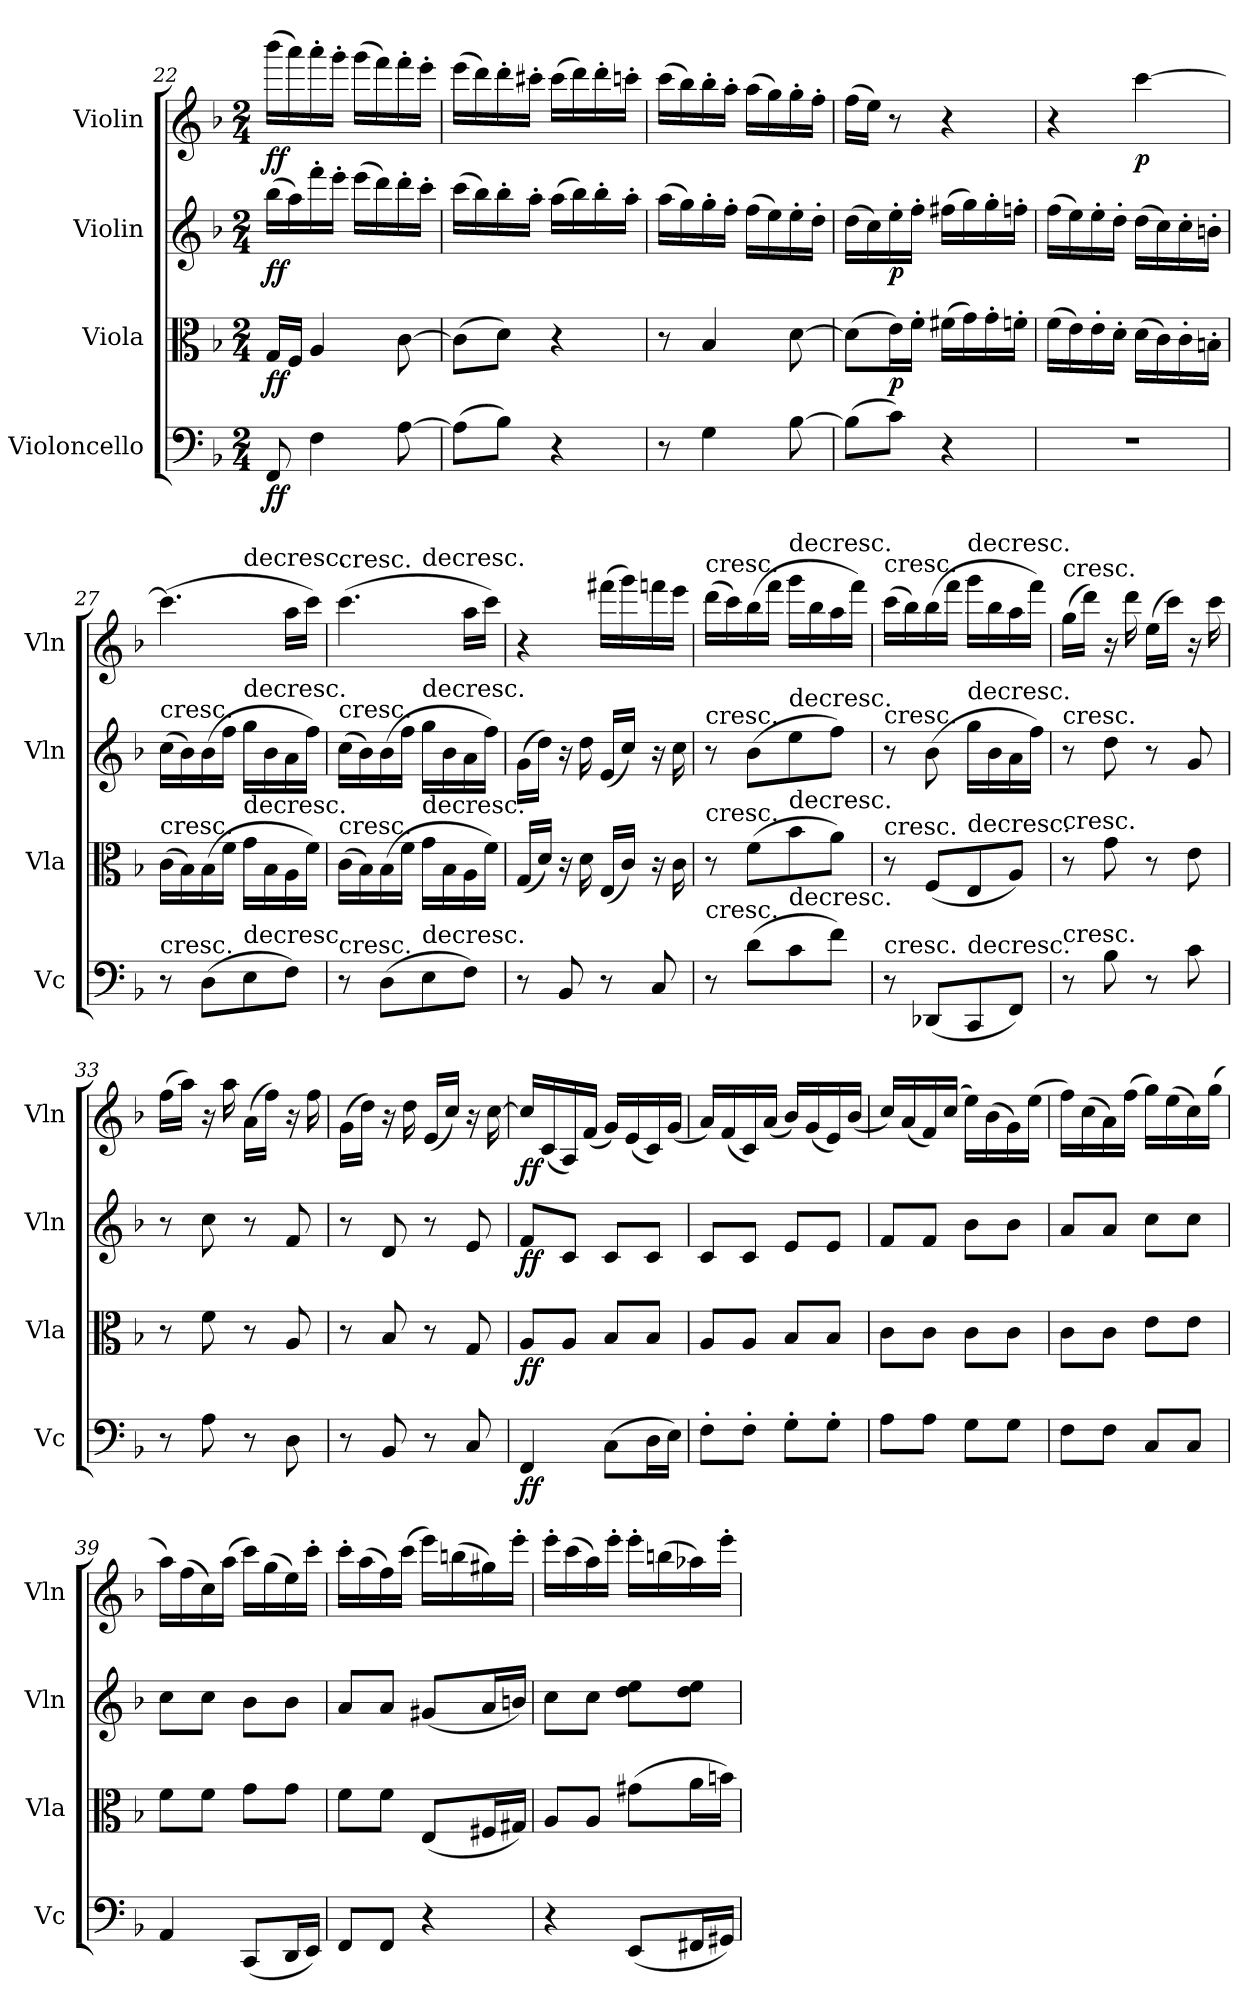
**kern	**dynam	**kern	**dynam	**kern	**dynam	**kern	**dynam
*part4	*part4	*part3	*part3	*part2	*part2	*part1	*part1
*staff4	*staff4	*staff3	*staff3	*staff2	*staff2	*staff1	*staff1
*I"Violoncello	*	*I"Viola	*	*I"Violin	*	*I"Violin	*
*I'Vc	*	*I'Vla	*	*I'Vln	*	*I'Vln	*
*clefF4	*	*clefC3	*	*clefG2	*	*clefG2	*
*k[b-]	*	*k[b-]	*	*k[b-]	*	*k[b-]	*
*F:	*	*F:	*	*F:	*	*F:	*
*M2/4	*	*M2/4	*	*M2/4	*	*M2/4	*
=22	=22	=22	=22	=22	=22	=22	=22
8FF/	ff	16G/LL	ff	(16bb-\LL	ff	(16bbb-\LL	ff
.	.	16F/JJ	.	16aa\)	.	16aaa\)	.
4F\	.	4A/	.	16fff'\	.	16aaa'\	.
.	.	.	.	16eee'\JJ	.	16ggg'\JJ	.
.	.	.	.	(16eee\LL	.	(16ggg\LL	.
.	.	.	.	16ddd\)	.	16fff\)	.
[8A\	.	[8c\	.	16ddd'\	.	16fff'\	.
.	.	.	.	16ccc'\JJ	.	16eee'\JJ	.
=23	=23	=23	=23	=23	=23	=23	=23
(8A\L]	.	(8c\L]	.	(16ccc\LL	.	(16eee\LL	.
.	.	.	.	16bb-\)	.	16ddd\)	.
8B-\J)	.	8d\J)	.	16bb-'\	.	16ddd'\	.
.	.	.	.	16aa'\JJ	.	16ccc#X'\JJ	.
4r	.	4r	.	(16aa\LL	.	(16ccc#\LL	.
.	.	.	.	16bb-\)	.	16ddd\)	.
.	.	.	.	16bb-'\	.	16ddd'\	.
.	.	.	.	16aa'\JJ	.	16cccn'\JJ	.
=24	=24	=24	=24	=24	=24	=24	=24
8r	.	8r	.	(16aa\LL	.	(16ccc\LL	.
.	.	.	.	16gg\)	.	16bb-\)	.
4G\	.	4B-/	.	16gg'\	.	16bb-'\	.
.	.	.	.	16ff'\JJ	.	16aa'\JJ	.
.	.	.	.	(16ff\LL	.	(16aa\LL	.
.	.	.	.	16ee\)	.	16gg\)	.
[8B-\	.	[8d\	.	16ee'\	.	16gg'\	.
.	.	.	.	16dd'\JJ	.	16ff'\JJ	.
=25	=25	=25	=25	=25	=25	=25	=25
(8B-\L]	.	(8d\L]	.	(16dd\LL	.	(16ff\LL	.
.	.	.	.	16cc\)	.	16ee\JJ)	.
8c\J)	.	16e\L)	p	16ee'\	p	8r	.
.	.	16f'\JJ	.	16ff'\JJ	.	.	.
4r	.	(16f#X\LL	.	(16ff#X\LL	.	4r	.
.	.	16g\)	.	16gg\)	.	.	.
.	.	16g'\	.	16gg'\	.	.	.
.	.	16fn'\JJ	.	16ffn'\JJ	.	.	.
=26	=26	=26	=26	=26	=26	=26	=26
2r	.	(16f\LL	.	(16ff\LL	.	4r	.
.	.	16e\)	.	16ee\)	.	.	.
.	.	16e'\	.	16ee'\	.	.	.
.	.	16d'\JJ	.	16dd'\JJ	.	.	.
.	.	(16d\LL	.	(16dd\LL	.	[4ccc\	p
.	.	16c\)	.	16cc\)	.	.	.
.	.	16c'\	.	16cc'\	.	.	.
.	.	16Bn'\JJ	.	16bn'\JJ	.	.	.
=27	=27	=27	=27	=27	=27	=27	=27
!	!	!	!	!	!	!LO:TX:t=cresc.	!
!	!	!	!	!LO:TX:t=cresc.	!	!	!
!	!	!LO:TX:t=cresc.	!	!	!	!	!
!LO:TX:t=cresc.	!	!	!	!	!	!	!
*	*	*	*	*	*	*^	*
8r	.	(16c\LL	.	(16cc\LL	.	(4.ccc\]	4ryy	.
.	.	16B-\)	.	16b-\)	.	.	.	.
(8D\L	.	(16B-\	.	(16b-\	.	.	.	.
.	.	16f\JJ	.	16ff\JJ	.	.	.	.
!	!	!	!	!	!	!	!LO:TX:t=decresc.	!
!	!	!	!	!LO:TX:t=decresc.	!	!	!	!
!	!	!LO:TX:t=decresc.	!	!	!	!	!	!
!LO:TX:t=decresc.	!	!	!	!	!	!	!	!
8E\	.	16g\LL	.	16gg\LL	.	.	4ryy	.
.	.	16B-\	.	16b-\	.	.	.	.
8F\J)	.	16A\	.	16a\	.	16aa\LL	.	.
.	.	16f\JJ)	.	16ff\JJ)	.	16ccc\JJ)	.	.
=28	=28	=28	=28	=28	=28	=28	=28	=28
!	!	!	!	!	!	!LO:TX:t=cresc.	!	!
!	!	!	!	!LO:TX:t=cresc.	!	!	!	!
!	!	!LO:TX:t=cresc.	!	!	!	!	!	!
!LO:TX:t=cresc.	!	!	!	!	!	!	!	!
8r	.	(16c\LL	.	(16cc\LL	.	(4.ccc\	4ryy	.
.	.	16B-\)	.	16b-\)	.	.	.	.
(8D\L	.	(16B-\	.	(16b-\	.	.	.	.
.	.	16f\JJ	.	16ff\JJ	.	.	.	.
!	!	!	!	!	!	!	!LO:TX:t=decresc.	!
!	!	!	!	!LO:TX:t=decresc.	!	!	!	!
!	!	!LO:TX:t=decresc.	!	!	!	!	!	!
!LO:TX:t=decresc.	!	!	!	!	!	!	!	!
8E\	.	16g\LL	.	16gg\LL	.	.	4ryy	.
.	.	16B-\	.	16b-\	.	.	.	.
8F\J)	.	16A\	.	16a\	.	16aa\LL	.	.
.	.	16f\JJ)	.	16ff\JJ)	.	16ccc\JJ)	.	.
*	*	*	*	*	*	*v	*v	*
=29	=29	=29	=29	=29	=29	=29	=29
8r	.	(16G/LL	.	(16g\LL	.	4r	.
.	.	16d/JJ)	.	16dd\JJ)	.	.	.
8BB-/	.	16r	.	16r	.	.	.
.	.	16d\	.	16dd\	.	.	.
8r	.	(16E/LL	.	(16e/LL	.	(16fff#X\LL	.
.	.	16c/JJ)	.	16cc/JJ)	.	16ggg\)	.
8C/	.	16r	.	16r	.	16fffn\	.
.	.	16c\	.	16cc\	.	16eee\JJ	.
=30	=30	=30	=30	=30	=30	=30	=30
!	!	!	!	!	!	!LO:TX:t=cresc.	!
!	!	!	!	!LO:TX:t=cresc.	!	!	!
!	!	!LO:TX:t=cresc.	!	!	!	!	!
!LO:TX:t=cresc.	!	!	!	!	!	!	!
8r	.	8r	.	8r	.	(16ddd\LL	.
.	.	.	.	.	.	16ccc\)	.
(8d\L	.	(8f\L	.	(8b-\L	.	(16bb-\	.
.	.	.	.	.	.	16fff\JJ	.
!	!	!	!	!	!	!LO:TX:t=decresc.	!
!	!	!	!	!LO:TX:t=decresc.	!	!	!
!	!	!LO:TX:t=decresc.	!	!	!	!	!
!LO:TX:t=decresc.	!	!	!	!	!	!	!
8c\	.	8b-\	.	8ee\	.	16ggg\LL	.
.	.	.	.	.	.	16bb-\	.
8f\J)	.	8a\J)	.	8ff\J)	.	16aa\	.
.	.	.	.	.	.	16fff\JJ)	.
=31	=31	=31	=31	=31	=31	=31	=31
!	!	!	!	!	!	!LO:TX:t=cresc.	!
!	!	!	!	!LO:TX:t=cresc.	!	!	!
!	!	!LO:TX:t=cresc.	!	!	!	!	!
!LO:TX:t=cresc.	!	!	!	!	!	!	!
8r	.	8r	.	8r	.	(16ccc\LL	.
.	.	.	.	.	.	16bb-\)	.
(8DD-X/L	.	(8F/L	.	(8b-\	.	(16bb-\	.
.	.	.	.	.	.	16fff\JJ	.
!	!	!	!	!	!	!LO:TX:t=decresc.	!
!	!	!	!	!LO:TX:t=decresc.	!	!	!
!	!	!LO:TX:t=decresc.	!	!	!	!	!
!LO:TX:t=decresc.	!	!	!	!	!	!	!
8CC/	.	8E/	.	16gg\LL	.	16ggg\LL	.
.	.	.	.	16b-\	.	16bb-\	.
8FF/J)	.	8A/J)	.	16a\	.	16aa\	.
.	.	.	.	16ff\JJ)	.	16fff\JJ)	.
=32	=32	=32	=32	=32	=32	=32	=32
!	!	!	!	!	!	!LO:TX:t=cresc.	!
!	!	!	!	!LO:TX:t=cresc.	!	!	!
!	!	!LO:TX:t=cresc.	!	!	!	!	!
!LO:TX:t=cresc.	!	!	!	!	!	!	!
8r	.	8r	.	8r	.	(16gg\LL	.
.	.	.	.	.	.	16ddd\JJ)	.
8B-\	.	8g\	.	8dd\	.	16r	.
.	.	.	.	.	.	16ddd\	.
8r	.	8r	.	8r	.	(16ee\LL	.
.	.	.	.	.	.	16ccc\JJ)	.
8c\	.	8e\	.	8g/	.	16r	.
.	.	.	.	.	.	16ccc\	.
=33	=33	=33	=33	=33	=33	=33	=33
8r	.	8r	.	8r	.	(16ff\LL	.
.	.	.	.	.	.	16aa\JJ)	.
8A\	.	8f\	.	8cc\	.	16r	.
.	.	.	.	.	.	16aa\	.
8r	.	8r	.	8r	.	(16a\LL	.
.	.	.	.	.	.	16ff\JJ)	.
8D\	.	8A/	.	8f/	.	16r	.
.	.	.	.	.	.	16ff\	.
=34	=34	=34	=34	=34	=34	=34	=34
8r	.	8r	.	8r	.	(16g\LL	.
.	.	.	.	.	.	16dd\JJ)	.
8BB-/	.	8B-/	.	8d/	.	16r	.
.	.	.	.	.	.	16dd\	.
8r	.	8r	.	8r	.	(16e/LL	.
.	.	.	.	.	.	16cc/JJ)	.
8C/	.	8G/	.	8e/	.	16r	.
.	.	.	.	.	.	[16cc\	.
=35	=35	=35	=35	=35	=35	=35	=35
4FF/	ff	8A/L	ff	8f/L	ff	16cc/LL]	ff
.	.	.	.	.	.	(16c/	.
.	.	8A/J	.	8c/J	.	16A/)	.
.	.	.	.	.	.	(16f/JJ	.
(8C\L	.	8B-/L	.	8c/L	.	16g/LL)	.
.	.	.	.	.	.	(16e/	.
16D\L	.	8B-/J	.	8c/J	.	16c/)	.
16E\JJ)	.	.	.	.	.	(16g/JJ	.
=36	=36	=36	=36	=36	=36	=36	=36
8F'\L	.	8A/L	.	8c/L	.	16a/LL)	.
.	.	.	.	.	.	(16f/	.
8F'\J	.	8A/J	.	8c/J	.	16c/)	.
.	.	.	.	.	.	(16a/JJ	.
8G'\L	.	8B-/L	.	8e/L	.	16b-/LL)	.
.	.	.	.	.	.	(16g/	.
8G'\J	.	8B-/J	.	8e/J	.	16e/)	.
.	.	.	.	.	.	(16b-/JJ	.
=37	=37	=37	=37	=37	=37	=37	=37
8A\L	.	8c\L	.	8f/L	.	16cc/LL)	.
.	.	.	.	.	.	(16a/	.
8A\J	.	8c\J	.	8f/J	.	16f/)	.
.	.	.	.	.	.	(16cc/JJ	.
8G\L	.	8c\L	.	8b-\L	.	16ee\LL)	.
.	.	.	.	.	.	(16b-\	.
8G\J	.	8c\J	.	8b-\J	.	16g\)	.
.	.	.	.	.	.	(16ee\JJ	.
=38	=38	=38	=38	=38	=38	=38	=38
8F\L	.	8c\L	.	8a/L	.	16ff\LL)	.
.	.	.	.	.	.	(16cc\	.
8F\J	.	8c\J	.	8a/J	.	16a\)	.
.	.	.	.	.	.	(16ff\JJ	.
8C/L	.	8e\L	.	8cc\L	.	16gg\LL)	.
.	.	.	.	.	.	(16ee\	.
8C/J	.	8e\J	.	8cc\J	.	16cc\)	.
.	.	.	.	.	.	(16gg\JJ	.
=39	=39	=39	=39	=39	=39	=39	=39
4AA/	.	8f\L	.	8cc\L	.	16aa\LL)	.
.	.	.	.	.	.	(16ff\	.
.	.	8f\J	.	8cc\J	.	16cc\)	.
.	.	.	.	.	.	(16aa\JJ	.
(8CC/L	.	8g\L	.	8b-\L	.	16ccc\LL)	.
.	.	.	.	.	.	(16gg\	.
16DD/L	.	8g\J	.	8b-\J	.	16ee\)	.
16EE/JJ)	.	.	.	.	.	16ccc'\JJ	.
=40	=40	=40	=40	=40	=40	=40	=40
8FF/L	.	8f\L	.	8a/L	.	16ccc'\LL	.
.	.	.	.	.	.	(16aa\	.
8FF/J	.	8f\J	.	8a/J	.	16ff\)	.
.	.	.	.	.	.	(16ccc\JJ	.
4r	.	(8E/L	.	(8g#X/L	.	16eee\LL)	.
.	.	.	.	.	.	(16bbn\	.
.	.	16F#X/L	.	16a/L	.	16gg#X\)	.
.	.	16G#X/JJ)	.	16bn/JJ)	.	16eee'\JJ	.
=41	=41	=41	=41	=41	=41	=41	=41
4r	.	8A/L	.	8cc\L	.	16eee'\LL	.
.	.	.	.	.	.	(16ccc\	.
.	.	8A/J	.	8cc\J	.	16aa\)	.
.	.	.	.	.	.	16eee'\JJ	.
(8EE/L	.	(8g#X\L	.	8dd\ 8ee\L	.	16eee'\LL	.
.	.	.	.	.	.	(16bbn\	.
16FF#X/L	.	16a\L	.	8dd\ 8ee\J	.	16aa-X\)	.
16GG#X/JJ)	.	16bn\JJ)	.	.	.	16eee'\JJ	.
=	=	=	=	=	=	=	=
*-	*-	*-	*-	*-	*-	*-	*-
